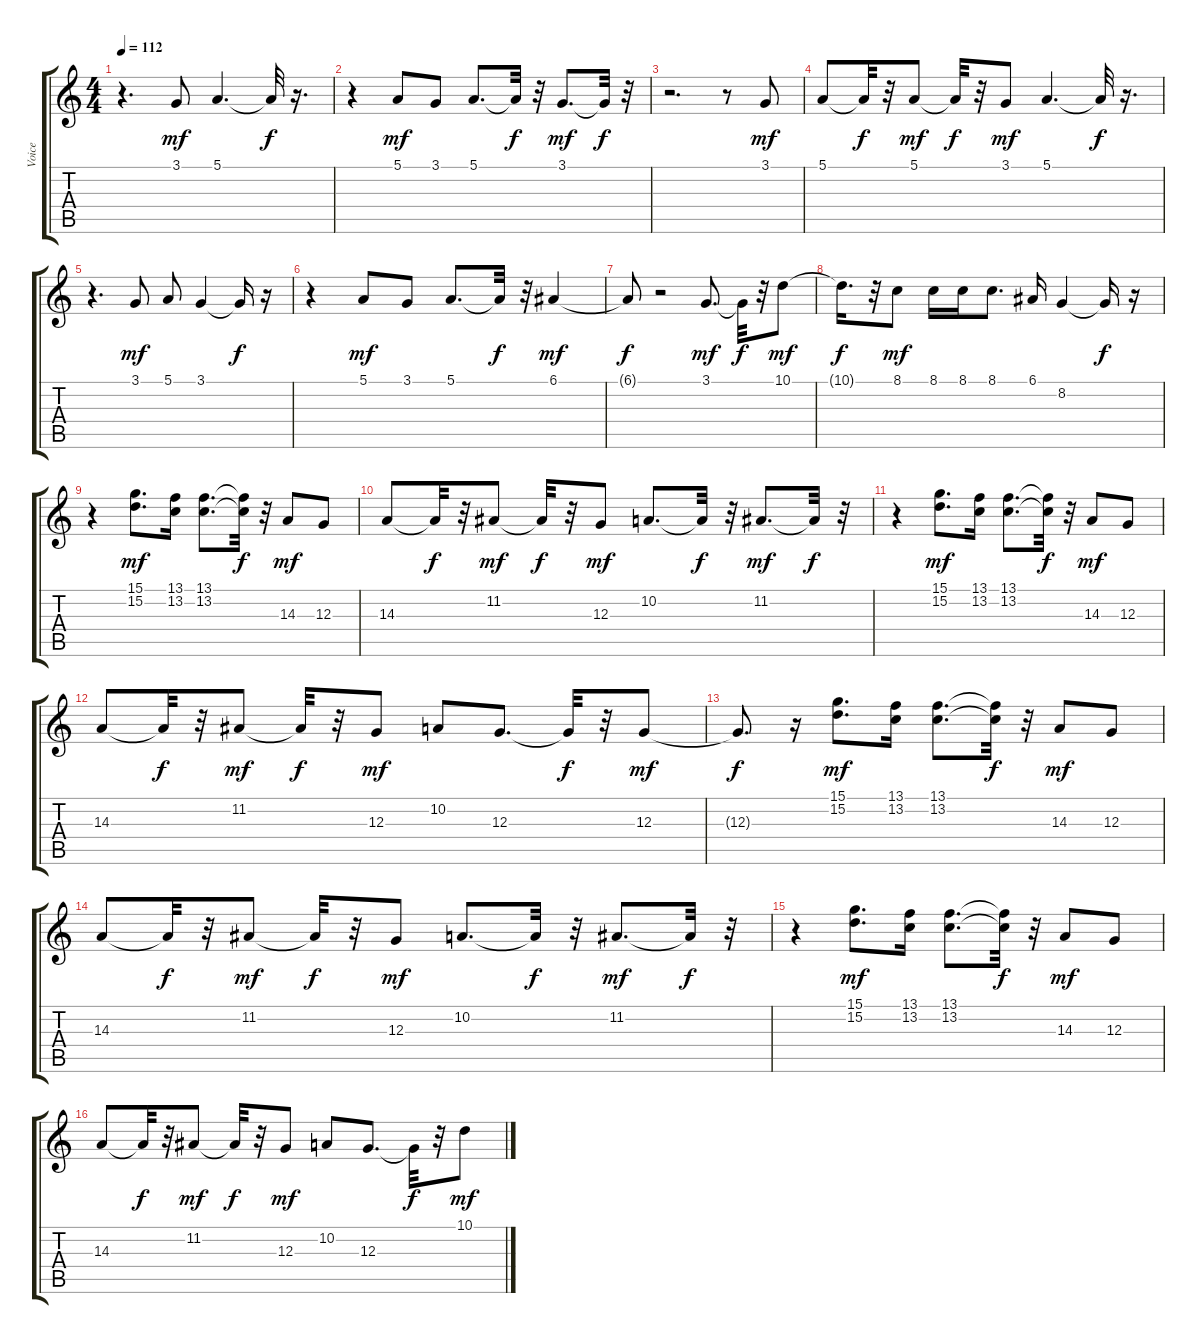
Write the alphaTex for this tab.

\track ("Voice" "Voice") {instrument voiceoohs}
\staff {score tabs}
\tuning (E4 B3 G3 D3 A2 E2) {hide}
\ts (4 4)
\tempo 112
\clef g2
\ks c
r.4{d dy f} 3.1.8{dy mf} 5.1.4{d} 5.1{t}.32{dy f} r.16{d} |
r.4 5.1.8{dy mf} 3.1.8 5.1.8{d} 5.1{t}.32{dy f} r.32 3.1.8{d dy mf} 3.1{t}.32{dy f} r.32 |
r.2{d} r.8 3.1.8{dy mf} |
5.1.8 5.1{t}.32{dy f} r.32 5.1.8{dy mf} 5.1{t}.32{dy f} r.32 3.1.8{dy mf} 5.1.4{d} 5.1{t}.32{dy f} r.16{d} |
r.4{d} 3.1.8{dy mf} 5.1.8 3.1.4 3.1{t}.16{dy f} r.16 |
r.4 5.1.8{dy mf} 3.1.8 5.1.8{d} 5.1{t}.32{dy f} r.32 6.1.4{dy mf} |
6.1{t}.8{dy f} r.2 3.1.8{d dy mf} 3.1{t}.32{dy f} r.32 10.1.8{dy mf} |
10.1{t}.16{d dy f} r.32 8.1.8{dy mf} 8.1.16 8.1.16 8.1.8{d} 6.1.16 8.2.4 8.2{t}.16{dy f} r.16 |
r.4 (15.1 15.2).8{d dy mf} (13.1 13.2).16 (13.1 13.2).8{d} (13.1{t} 13.2{t}).32{dy f} r.32 14.3.8{dy mf} 12.3.8 |
14.3.8 14.3{t}.32{dy f} r.32 11.2.8{dy mf} 11.2{t}.32{dy f} r.32 12.3.8{dy mf} 10.2.8{d} 10.2{t}.32{dy f} r.32 11.2.8{d dy mf} 11.2{t}.32{dy f} r.32 |
r.4 (15.1 15.2).8{d dy mf} (13.1 13.2).16 (13.1 13.2).8{d} (13.1{t} 13.2{t}).32{dy f} r.32 14.3.8{dy mf} 12.3.8 |
14.3.8 14.3{t}.32{dy f} r.32 11.2.8{dy mf} 11.2{t}.32{dy f} r.32 12.3.8{dy mf} 10.2.8 12.3.8{d} 12.3{t}.32{dy f} r.32 12.3.8{dy mf} |
12.3{t}.8{d dy f} r.16 (15.1 15.2).8{d dy mf} (13.1 13.2).16 (13.1 13.2).8{d} (13.1{t} 13.2{t}).32{dy f} r.32 14.3.8{dy mf} 12.3.8 |
14.3.8 14.3{t}.32{dy f} r.32 11.2.8{dy mf} 11.2{t}.32{dy f} r.32 12.3.8{dy mf} 10.2.8{d} 10.2{t}.32{dy f} r.32 11.2.8{d dy mf} 11.2{t}.32{dy f} r.32 |
r.4 (15.1 15.2).8{d dy mf} (13.1 13.2).16 (13.1 13.2).8{d} (13.1{t} 13.2{t}).32{dy f} r.32 14.3.8{dy mf} 12.3.8 |
14.3.8 14.3{t}.32{dy f} r.32 11.2.8{dy mf} 11.2{t}.32{dy f} r.32 12.3.8{dy mf} 10.2.8 12.3.8{d} 12.3{t}.32{dy f} r.32 10.1.8{dy mf}
